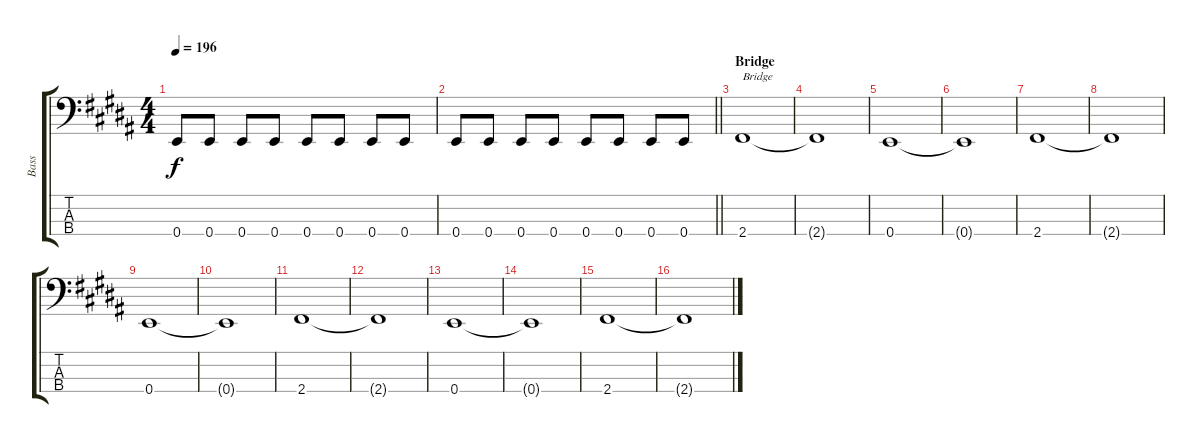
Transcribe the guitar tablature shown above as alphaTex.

\track ("Bass" "Bass") {instrument electricbasspick}
\staff {score tabs}
\tuning (G2 D2 A1 E1) {hide}
\ts (4 4)
\tempo 196
\clef f4
\ks b
0.4.8{dy f} 0.4.8 0.4.8 0.4.8 0.4.8 0.4.8 0.4.8 0.4.8 |
\barLineRight lightlight
0.4.8 0.4.8 0.4.8 0.4.8 0.4.8 0.4.8 0.4.8 0.4.8 |
\section ("" "Bridge")
2.4.1{txt "Bridge"} |
2.4{t}.1 |
0.4.1 |
0.4{t}.1 |
2.4.1 |
2.4{t}.1 |
0.4.1 |
0.4{t}.1 |
2.4.1 |
2.4{t}.1 |
0.4.1 |
0.4{t}.1 |
2.4.1 |
2.4{t}.1
